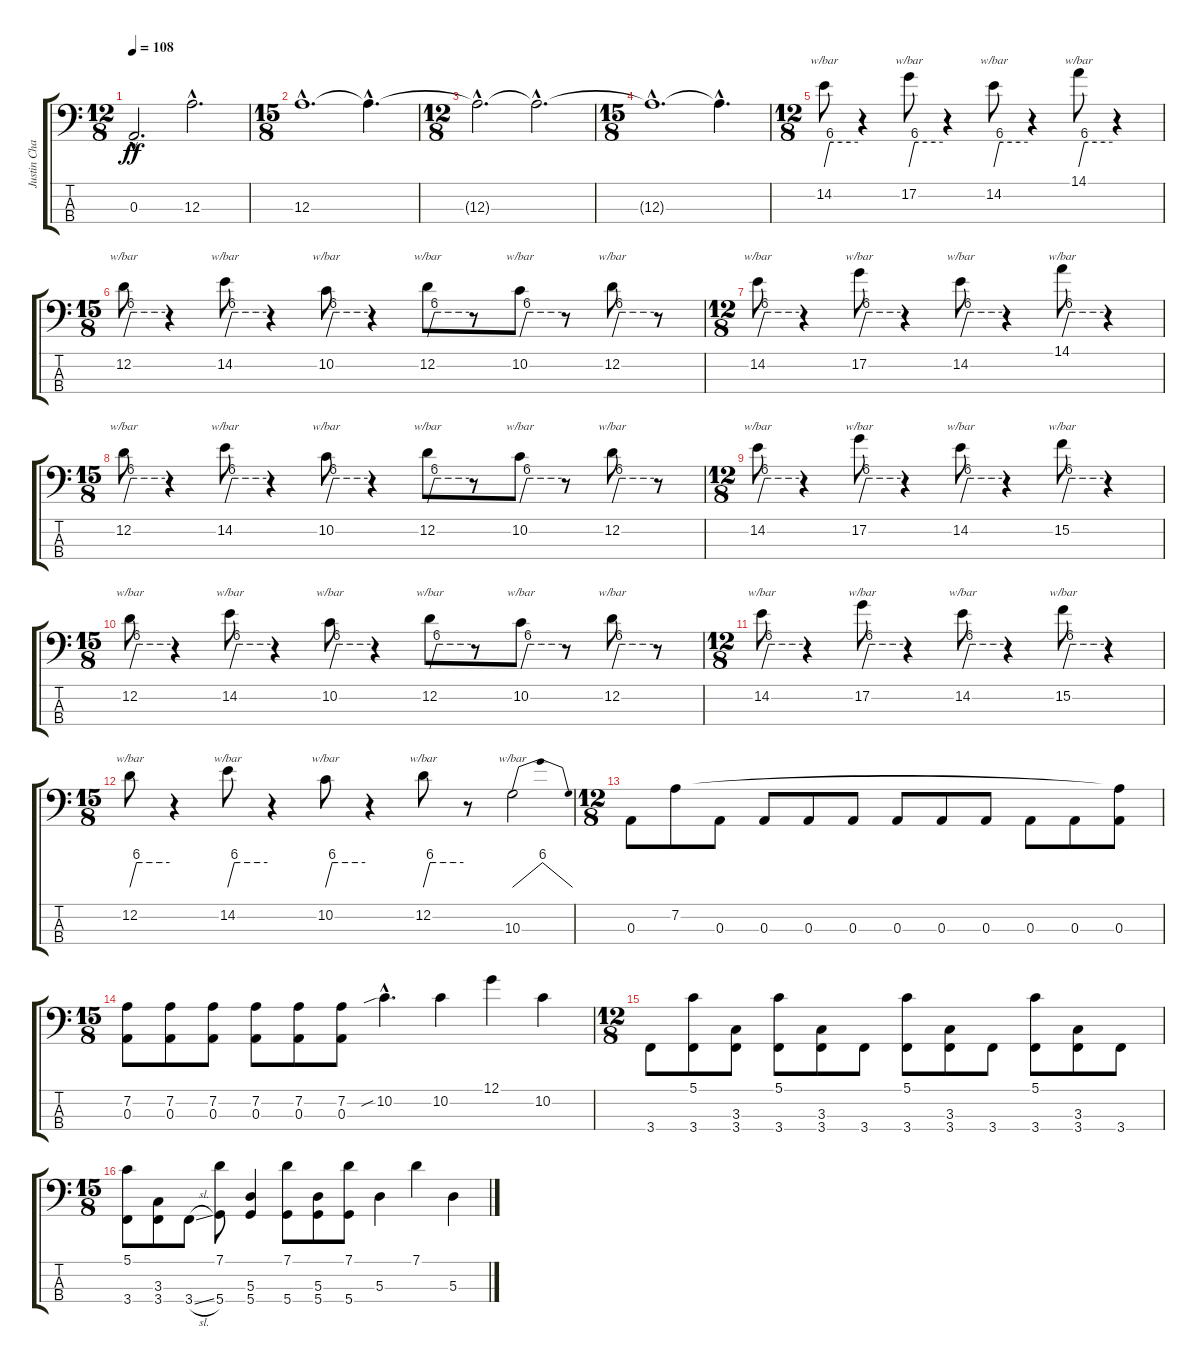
\track ("Justin Chancellor" "Justin Cha") {instrument electricbasspick}
\staff {score tabs}
\tuning (G2 D2 A1 D1) {hide}
\ts (12 8)
\tempo 108
\clef f4
\ks c
0.3{hac}.2{d dy ff volume 13 instrument lead2sawtooth} 12.3{hac}.2{d} |
\ts (15 8)
12.3{hac}.1{d} 12.3{hac t}.4{d} |
\ts (12 8)
12.3{hac t}.2{d} 12.3{hac t}.2{d} |
\ts (15 8)
12.3{hac t}.1{d} 12.3{hac t}.4{d} |
\ts (12 8)
14.2.8{tbe (custom default 0 0 10 24 15 24 30 24 45 24 60 24)} r.4 17.2.8{tbe (custom default 0 0 10 24 15 24 30 24 45 24 60 24)} r.4 14.2.8{tbe (custom default 0 0 10 24 15 24 30 24 45 24 60 24)} r.4 14.1.8{tbe (custom default 0 0 10 24 15 24 30 24 45 24 60 24)} r.4 |
\ts (15 8)
12.2.8{tbe (custom default 0 0 10 24 15 24 30 24 45 24 60 24)} r.4 14.2.8{tbe (custom default 0 0 10 24 15 24 30 24 45 24 60 24)} r.4 10.2.8{tbe (custom default 0 0 10 24 15 24 30 24 45 24 60 24)} r.4 12.2.8{tbe (custom default 0 0 10 24 15 24 30 24 45 24 60 24)} r.8 10.2.8{tbe (custom default 0 0 10 24 15 24 30 24 45 24 60 24)} r.8 12.2.8{tbe (custom default 0 0 10 24 15 24 30 24 45 24 60 24)} r.8 |
\ts (12 8)
14.2.8{tbe (custom default 0 0 10 24 15 24 30 24 45 24 60 24)} r.4 17.2.8{tbe (custom default 0 0 10 24 15 24 30 24 45 24 60 24)} r.4 14.2.8{tbe (custom default 0 0 10 24 15 24 30 24 45 24 60 24)} r.4 14.1.8{tbe (custom default 0 0 10 24 15 24 30 24 45 24 60 24)} r.4 |
\ts (15 8)
12.2.8{tbe (custom default 0 0 10 24 15 24 30 24 45 24 60 24)} r.4 14.2.8{tbe (custom default 0 0 10 24 15 24 30 24 45 24 60 24)} r.4 10.2.8{tbe (custom default 0 0 10 24 15 24 30 24 45 24 60 24)} r.4 12.2.8{tbe (custom default 0 0 10 24 15 24 30 24 45 24 60 24)} r.8 10.2.8{tbe (custom default 0 0 10 24 15 24 30 24 45 24 60 24)} r.8 12.2.8{tbe (custom default 0 0 10 24 15 24 30 24 45 24 60 24)} r.8 |
\ts (12 8)
14.2.8{tbe (custom default 0 0 10 24 15 24 30 24 45 24 60 24)} r.4 17.2.8{tbe (custom default 0 0 10 24 15 24 30 24 45 24 60 24)} r.4 14.2.8{tbe (custom default 0 0 10 24 15 24 30 24 45 24 60 24)} r.4 15.2.8{tbe (custom default 0 0 10 24 15 24 30 24 45 24 60 24)} r.4 |
\ts (15 8)
12.2.8{tbe (custom default 0 0 10 24 15 24 30 24 45 24 60 24)} r.4 14.2.8{tbe (custom default 0 0 10 24 15 24 30 24 45 24 60 24)} r.4 10.2.8{tbe (custom default 0 0 10 24 15 24 30 24 45 24 60 24)} r.4 12.2.8{tbe (custom default 0 0 10 24 15 24 30 24 45 24 60 24)} r.8 10.2.8{tbe (custom default 0 0 10 24 15 24 30 24 45 24 60 24)} r.8 12.2.8{tbe (custom default 0 0 10 24 15 24 30 24 45 24 60 24)} r.8 |
\ts (12 8)
14.2.8{tbe (custom default 0 0 10 24 15 24 30 24 45 24 60 24)} r.4 17.2.8{tbe (custom default 0 0 10 24 15 24 30 24 45 24 60 24)} r.4 14.2.8{tbe (custom default 0 0 10 24 15 24 30 24 45 24 60 24)} r.4 15.2.8{tbe (custom default 0 0 10 24 15 24 30 24 45 24 60 24)} r.4 |
\ts (15 8)
12.2.8{tbe (custom default 0 0 10 24 15 24 30 24 45 24 60 24)} r.4 14.2.8{tbe (custom default 0 0 10 24 15 24 30 24 45 24 60 24)} r.4 10.2.8{tbe (custom default 0 0 10 24 15 24 30 24 45 24 60 24)} r.4 12.2.8{tbe (custom default 0 0 10 24 15 24 30 24 45 24 60 24)} r.8 10.3.2{tbe (dip default 0 0 5 24 40 24 60 0)} |
\ts (12 8)
0.3.8{volume 16 instrument electricbasspick} 7.2.8 0.3.8 0.3.8 0.3.8 0.3.8 0.3.8 0.3.8 0.3.8 0.3.8 0.3.8 (7.2{t} 0.3).8 |
\ts (15 8)
(7.2 0.3).8 (7.2 0.3).8 (7.2 0.3).8 (7.2 0.3).8 (7.2 0.3).8 (7.2 0.3).8 10.2{sib hac}.4{d} 10.2.4 12.1.4 10.2.4 |
\ts (12 8)
3.4.8 (5.1 3.4).8 (3.3 3.4).8 (5.1 3.4).8 (3.3 3.4).8 3.4.8 (5.1 3.4).8 (3.3 3.4).8 3.4.8 (5.1 3.4).8 (3.3 3.4).8 3.4.8 |
\ts (15 8)
(5.1 3.4).8 (3.3 3.4).8 3.4{sl}.8 (7.1 5.4).8 (5.3 5.4).4 (7.1 5.4).8 (5.3 5.4).8 (7.1 5.4).8 5.3.4 7.1.4 5.3.4
